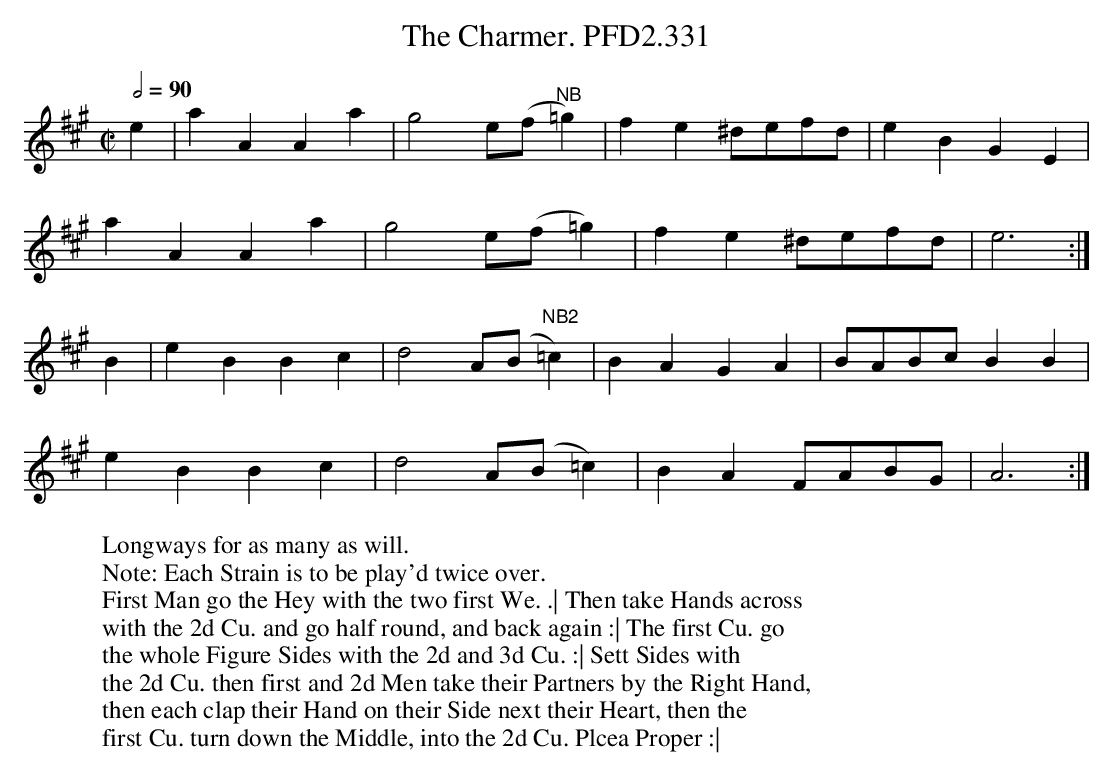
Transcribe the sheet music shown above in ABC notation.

X:1
T:Charmer. PFD2.331, The
M:C|
L:1/4
W:Longways for as many as will.
W:Note: Each Strain is to be play'd twice over.
W:First Man go the Hey with the two first We. .| Then take Hands across
W:with the 2d Cu. and go half round, and back again :| The first Cu. go
W:the whole Figure Sides with the 2d and 3d Cu. :| Sett Sides with
W:the 2d Cu. then first and 2d Men take their Partners by the Right Hand,
W:then each clap their Hand on their Side next their Heart, then the
W:first Cu. turn down the Middle, into the 2d Cu. Plcea Proper :|
Q:2/4=90
K:A
e | aAAa | g2 e/(f/"NB"=g) | fe ^d/e/f/d/ | eBGE |
aAAa | g2 e/(f/=g) | fe ^d/e/f/d/ | e3 :|
B | eBBc | d2 A/(B/"NB2"=c) | BAGA | B/A/B/c/ BB |
eBBc | d2 A/(B/=c) | BA F/A/B/G/ | A3 :|
